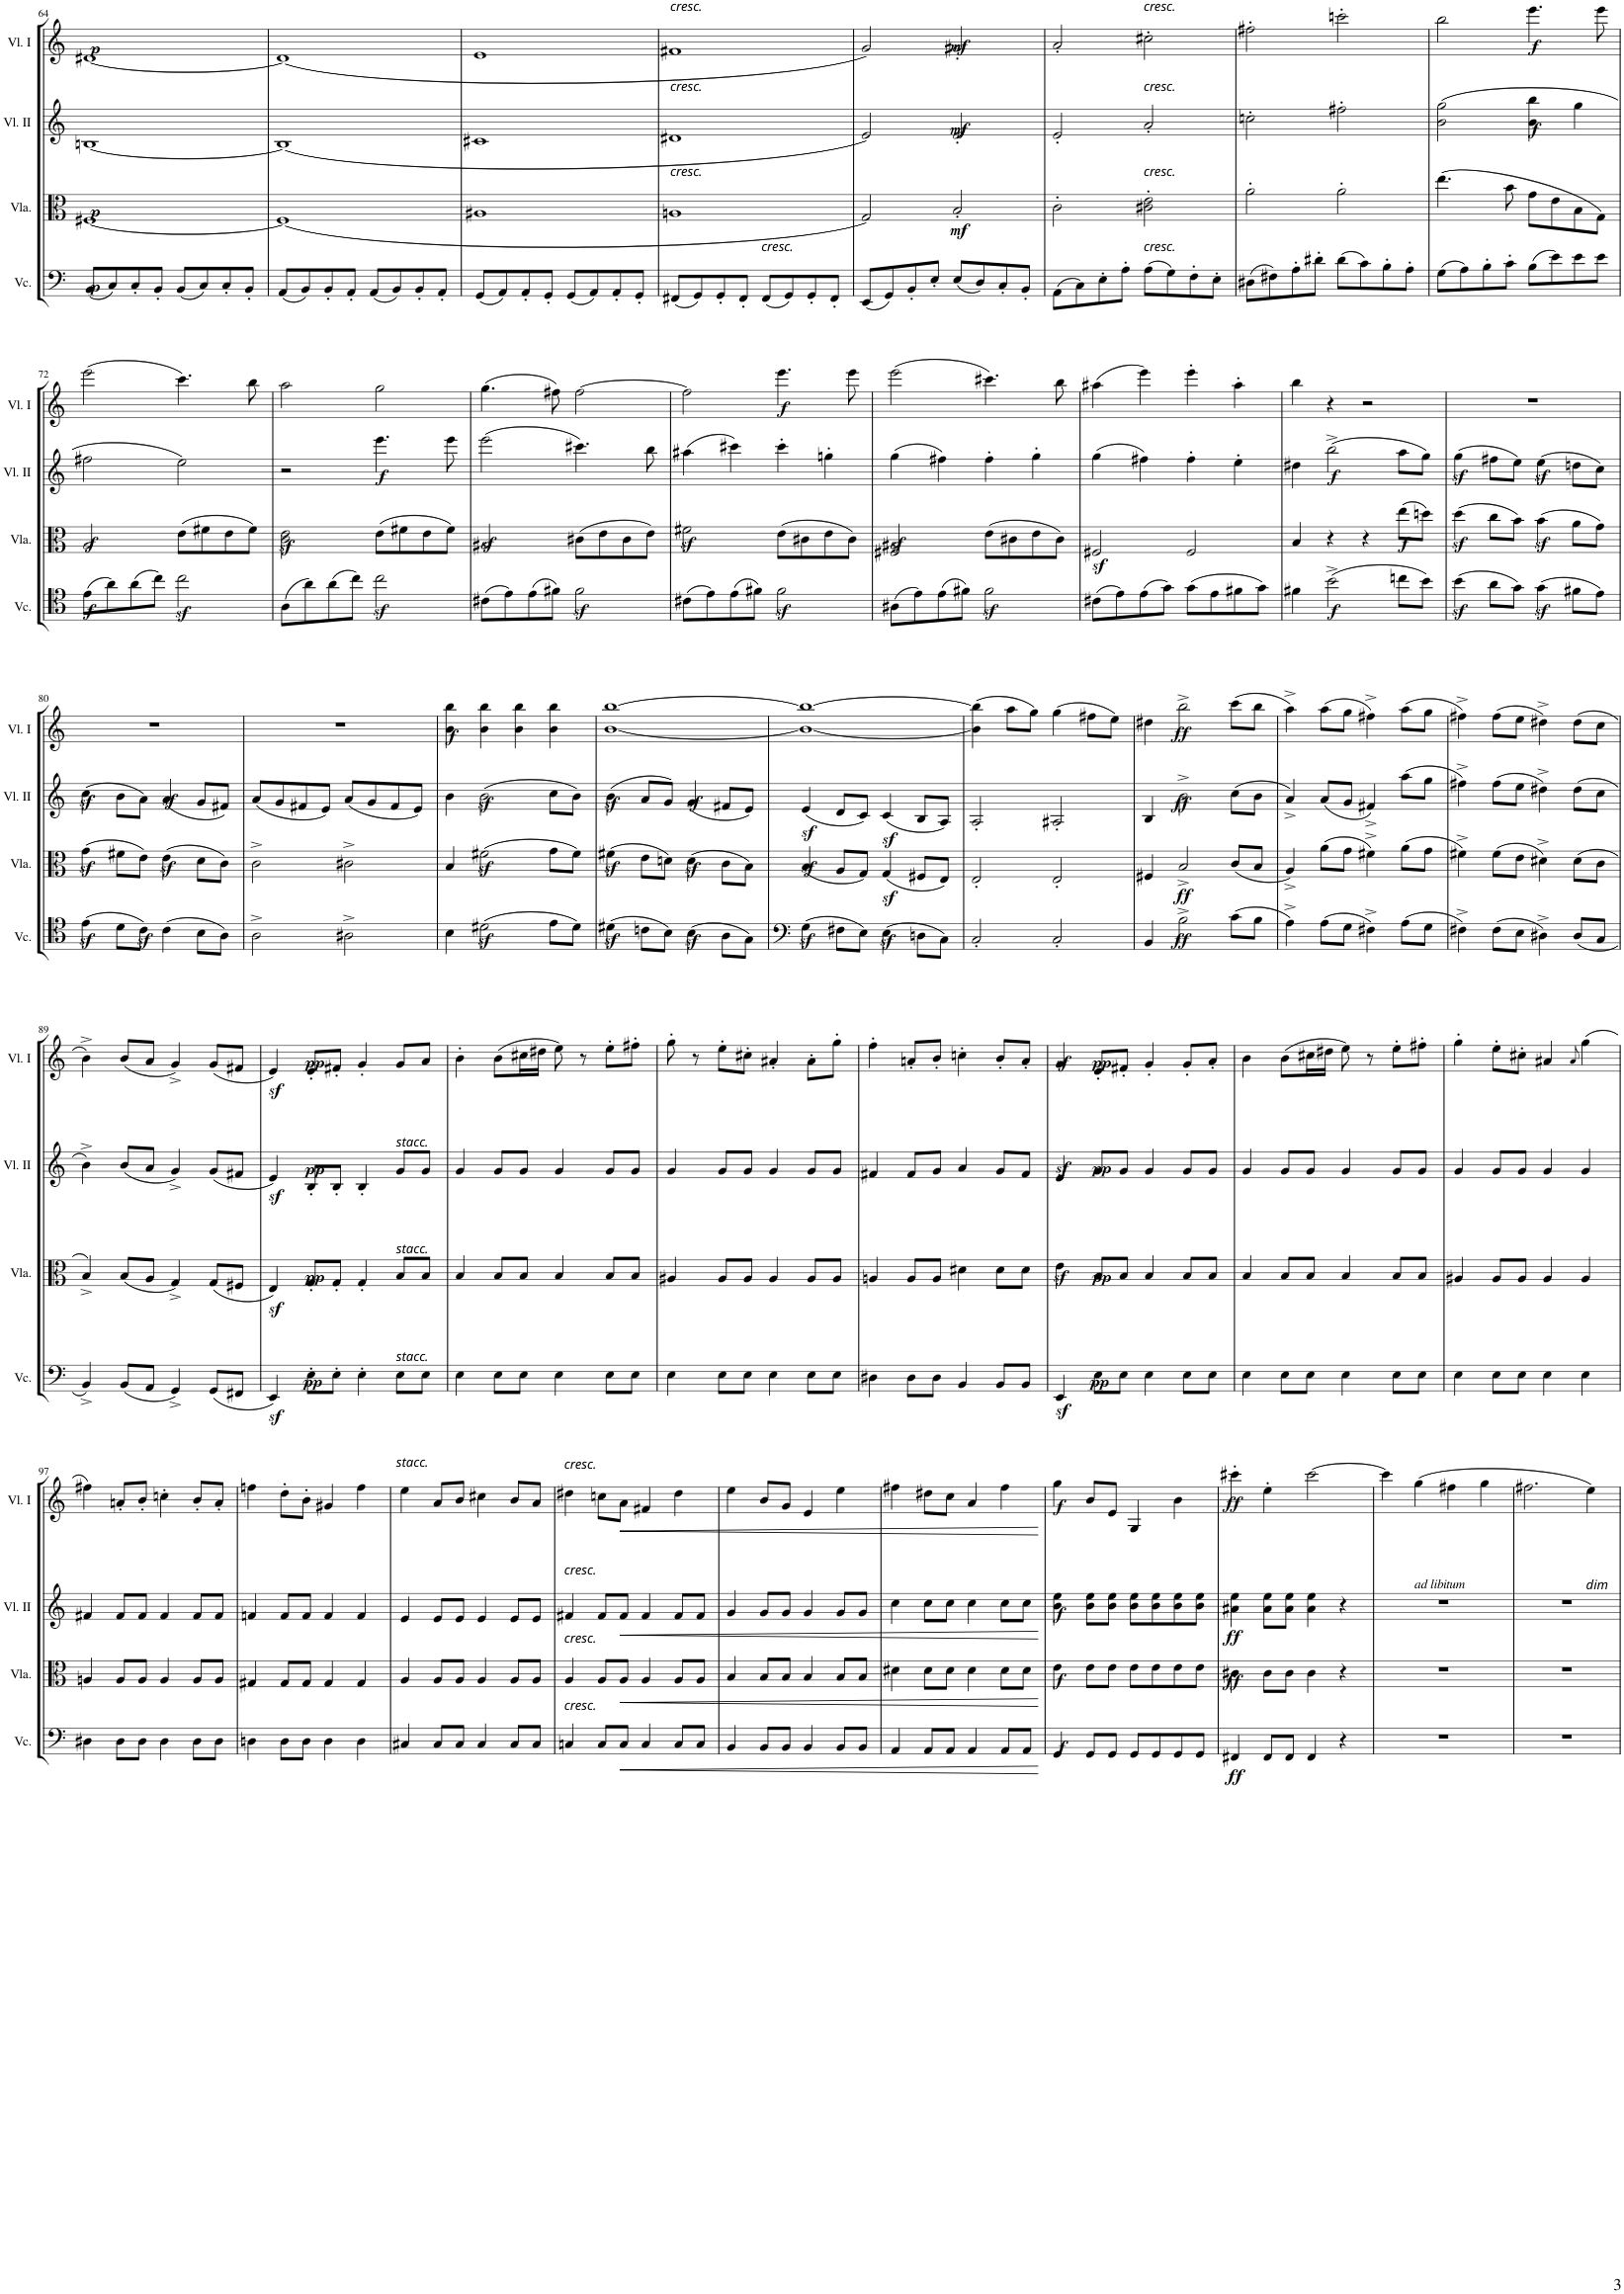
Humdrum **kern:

**kern	**dynam	**kern	**dynam	**kern	**dynam	**kern	**dynam
*part4	*part4	*part3	*part3	*part2	*part2	*part1	*part1
*staff4	*staff4	*staff3	*staff3	*staff2	*staff2	*staff1	*staff1
*I"Violoncello	*	*I"Viola	*	*I"Violine II	*	*I"Violine I	*
*I'Vc.	*	*I'Vla.	*	*I'Vl. II	*	*I'Vl. I	*
!!LO:PB:g=z
*clefF4	*	*clefC3	*	*clefG2	*	*clefG2	*
*k[]	*	*k[]	*	*k[]	*	*k[]	*
*M2/2	*	*M2/2	*	*M2/2	*	*M2/2	*
*met(c|)	*	*met(c|)	*	*met(c|)	*	*met(c|)	*
=64	=64	=64	=64	=64	=64	=64	=64
!	!LO:DY:a	!	!LO:DY:a	!	!	!	!LO:DY:a
(<8BB/L	p	[1F#X	p	[1Bn	.	[1d#X	p
8C/)	.	.	.	.	.	.	.
8C'/	.	.	.	.	.	.	.
8BB'/J	.	.	.	.	.	.	.
(<8BB/L	.	.	.	.	.	.	.
8C/)	.	.	.	.	.	.	.
8C'/	.	.	.	.	.	.	.
8BB'/J	.	.	.	.	.	.	.
=65	=65	=65	=65	=65	=65	=65	=65
(<8AA/L	.	(<1F#]	.	(<1B]	.	(<1d#]	.
8BB/)	.	.	.	.	.	.	.
8BB'/	.	.	.	.	.	.	.
8AA'/J	.	.	.	.	.	.	.
(<8AA/L	.	.	.	.	.	.	.
8BB/)	.	.	.	.	.	.	.
8BB'/	.	.	.	.	.	.	.
8AA'/J	.	.	.	.	.	.	.
=66	=66	=66	=66	=66	=66	=66	=66
(<8GG/L	.	1A#X	.	1c#X	.	1e	.
8AA/)	.	.	.	.	.	.	.
8AA'/	.	.	.	.	.	.	.
8GG'/J	.	.	.	.	.	.	.
(<8GG/L	.	.	.	.	.	.	.
8AA/)	.	.	.	.	.	.	.
8AA'/	.	.	.	.	.	.	.
8GG'/J	.	.	.	.	.	.	.
=67	=67	=67	=67	=67	=67	=67	=67
!	!	!	!	!	!	!LO:TX:a:i:t=cresc.	!
!	!	!	!	!LO:TX:a:i:t=cresc.	!	!	!
!	!	!LO:TX:a:i:t=cresc.	!	!	!	!	!
(<8FF#X/L	.	1An	.	1d#X	.	1f#X	.
8GG/)	.	.	.	.	.	.	.
8GG'/	.	.	.	.	.	.	.
8FF#'/J	.	.	.	.	.	.	.
!LO:TX:a:i:t=cresc.	!	!	!	!	!	!	!
(<8FF#/L	.	.	.	.	.	.	.
8GG/)	.	.	.	.	.	.	.
8GG'/	.	.	.	.	.	.	.
8FF#'/J	.	.	.	.	.	.	.
=68	=68	=68	=68	=68	=68	=68	=68
(<8EE/L	.	2G/)	.	2e/)	.	2g/)	.
8GG/)	.	.	.	.	.	.	.
8BB'/	.	.	.	.	.	.	.
8E'/J	.	.	.	.	.	.	.
!	!	!	!LO:DY:b	!	!LO:DY:a	!	!LO:DY:a
(<8E/L	.	2B'/	mf	2e'/	mf	2g#X'/	mf
8D/)	.	.	.	.	.	.	.
8C'/	.	.	.	.	.	.	.
8BB'/J	.	.	.	.	.	.	.
=69	=69	=69	=69	=69	=69	=69	=69
(>8AA\L	.	2c'\	.	2e'/	.	2a'/	.
8C\)	.	.	.	.	.	.	.
8E'\	.	.	.	.	.	.	.
8A'\J	.	.	.	.	.	.	.
!	!	!	!	!	!	!LO:TX:a:i:t=cresc.	!
!	!	!	!	!LO:TX:a:i:t=cresc.	!	!	!
!	!	!LO:TX:a:i:t=cresc.	!	!	!	!	!
!LO:TX:a:i:t=cresc.	!	!	!	!	!	!	!
(>8A\L	.	2c#X\' 2e\'	.	2a'/	.	2cc#X'\	.
8G\)	.	.	.	.	.	.	.
8F'\	.	.	.	.	.	.	.
8E'\J	.	.	.	.	.	.	.
=70	=70	=70	=70	=70	=70	=70	=70
(>8D#X\L	.	2a'\	.	2ccn'\	.	2ff#X'\	.
8F#X\)	.	.	.	.	.	.	.
8A'\	.	.	.	.	.	.	.
8d#X'\J	.	.	.	.	.	.	.
(>8d#\L	.	2a'\	.	2ff#X'\	.	2cccn'\	.
8c\)	.	.	.	.	.	.	.
8B'\	.	.	.	.	.	.	.
8A'\J	.	.	.	.	.	.	.
=71	=71	=71	=71	=71	=71	=71	=71
(>8G\L	.	(>4.ee\	.	(>2b\ 2gg\	.	2bb\	.
8A\)	.	.	.	.	.	.	.
8B'\	.	.	.	.	.	.	.
8c'\J	.	8b\	.	.	.	.	.
!	!	!	!	!	!LO:DY:a	!	!LO:DY:a
(>8B\L	.	8g\L	.	4b\ 4bb\	f	4.eee\	f
8e\)	.	8e\	.	.	.	.	.
8e\	.	8B\	.	4gg\	.	.	.
8e\J	.	8G\J)	.	.	.	8eee\	.
!!LO:LB:g=z
=72	=72	=72	=72	=72	=72	=72	=72
!	!LO:DY:a	!	!LO:DY:a	!	!	!	!
(>8e\L	f	2A/	f	2ff#X\	.	(>2eee\	.
8a\)	.	.	.	.	.	.	.
(>8a\	.	.	.	.	.	.	.
8cc\J)	.	.	.	.	.	.	.
2ccz>\	.	(>8e\L	.	2ee\)	.	4.ccc\)	.
.	.	8f#X\	.	.	.	.	.
.	.	8e\	.	.	.	.	.
.	.	8f#\J)	.	.	.	8bb\	.
=73	=73	=73	=73	=73	=73	=73	=73
(>8A\L	.	2c\z> 2e\z>	.	2r	.	2aa\	.
8a\)	.	.	.	.	.	.	.
(>8a\	.	.	.	.	.	.	.
8cc\J)	.	.	.	.	.	.	.
!	!	!	!	!	!LO:DY:a	!	!
2ccz>\	.	(>8e\L	.	4.eee\	f	2gg\	.
.	.	8f#X\	.	.	.	.	.
.	.	8e\	.	.	.	.	.
.	.	8f#\J)	.	8eee\	.	.	.
=74	=74	=74	=74	=74	=74	=74	=74
(>8c#X\L	.	2A#Xz>/	.	(>2eee\	.	(>4.gg\	.
8e\)	.	.	.	.	.	.	.
(>8e\	.	.	.	.	.	.	.
8f#X\J)	.	.	.	.	.	8ff#X\)	.
2f#z>\	.	(>8c#X\L	.	4.ccc#X\)	.	[2ff#\	.
.	.	8e\	.	.	.	.	.
.	.	8c#\	.	.	.	.	.
.	.	8e\J)	.	8bb\	.	.	.
=75	=75	=75	=75	=75	=75	=75	=75
(>8c#X\L	.	2f#Xz>\	.	(>4aa#X\	.	2ff#\]	.
8e\)	.	.	.	.	.	.	.
(>8e\	.	.	.	4ccc#X\)	.	.	.
8f#X\J)	.	.	.	.	.	.	.
!	!	!	!	!	!	!	!LO:DY:a
2f#z>\	.	(>8e\L	.	4ccc#'\	.	4.eee\	f
.	.	8c#X\	.	.	.	.	.
.	.	8e\	.	4ggn'\	.	.	.
.	.	8c#\J)	.	.	.	8eee\	.
=76	=76	=76	=76	=76	=76	=76	=76
(>8A#X\L	.	2F#X/z> 2A#X/z>	.	(>4gg\	.	(>2eee\	.
8e\)	.	.	.	.	.	.	.
(>8e\	.	.	.	4ff#X\)	.	.	.
8f#X\J)	.	.	.	.	.	.	.
2f#z>\	.	(>8e\L	.	4ff#'\	.	4.ccc#X\)	.
.	.	8c#X\	.	.	.	.	.
.	.	8e\	.	4gg'\	.	.	.
.	.	8c#\J)	.	.	.	8bb\	.
=77	=77	=77	=77	=77	=77	=77	=77
(>8c#X\L	.	2F#Xz</	.	(>4gg\	.	(>4aa#X\	.
8e\)	.	.	.	.	.	.	.
(>8e\	.	.	.	4ff#X\)	.	4eee\)	.
8g\J)	.	.	.	.	.	.	.
(>8g\L	.	2F#/	.	4ff#'\	.	4eee'\	.
8e\	.	.	.	.	.	.	.
8f#X\	.	.	.	4ee'\	.	4aa#'\	.
8g\J)	.	.	.	.	.	.	.
=78	=78	=78	=78	=78	=78	=78	=78
4f#X\	.	4B/	.	4dd#X\	.	4bb\	.
!	!LO:DY:a	!	!	!	!LO:DY:a	!	!
(>2b^\	f	4r	.	(>2bb^\	f	4r	.
.	.	4r	.	.	.	2r	.
!	!	!	!LO:DY:a	!	!	!	!
8ccn\L	.	(>8ee\L	f	8aa\L	.	.	.
8b\J)	.	8ddn\J)	.	8gg\J)	.	.	.
=79	=79	=79	=79	=79	=79	=79	=79
(>4bz>\	.	(>4ddz>\	.	(>4ggz>\	.	1r	.
8a\L	.	8cc\L	.	8ff#X\L	.	.	.
8g\J)	.	8b\J)	.	8ee\J)	.	.	.
(>4gz>\	.	(>4bz>\	.	(>4eez>\	.	.	.
8f#X\L	.	8a\L	.	8ddn\L	.	.	.
8e\J)	.	8g\J)	.	8cc\J)	.	.	.
!!LO:LB:g=z
=80	=80	=80	=80	=80	=80	=80	=80
(>4ez>\	.	(>4gz>\	.	(>4ccz>\	.	1r	.
8d\L	.	8f#X\L	.	8b\L	.	.	.
8cz>\J)	.	8e\J)	.	8a\J)	.	.	.
(>4c\	.	(>4ez>\	.	(<4az>/	.	.	.
8B\L	.	8d\L	.	8g/L	.	.	.
8A\J)	.	8c\J)	.	8f#X/J)	.	.	.
=81	=81	=81	=81	=81	=81	=81	=81
2A^\	.	2c^\	.	(<8a/L	.	1r	.
.	.	.	.	8g/	.	.	.
.	.	.	.	8f#X/	.	.	.
.	.	.	.	8e/J)	.	.	.
2A#X^\	.	2c#X^\	.	(<8a/L	.	.	.
.	.	.	.	8g/	.	.	.
.	.	.	.	8f#/	.	.	.
.	.	.	.	8e/J)	.	.	.
=82	=82	=82	=82	=82	=82	=82	=82
!	!	!	!	!	!	!	!LO:DY:a
4B\	.	4B/	.	4b\	.	4b\ 4bb\	f
(>2d#Xz>\	.	(>2f#Xz>\	.	(>2bz>\	.	4b\ 4bb\	.
.	.	.	.	.	.	4b\ 4bb\	.
8e\L	.	8g\L	.	8cc\L	.	4b\ 4bb\	.
8d#\J)	.	8f#\J)	.	8b\J)	.	.	.
=83	=83	=83	=83	=83	=83	=83	=83
(>4d#Xz>\	.	(>4f#Xz>\	.	(>4bz>\	.	[1b [1bb	.
8cn\L	.	8e\L	.	8a/L	.	.	.
8B\J)	.	8dn\J)	.	8g/J)	.	.	.
(>4Bz>\	.	(>4dz>\	.	(<4gz>/	.	.	.
8A\L	.	8c\L	.	8f#X/L	.	.	.
8G\J)	.	8B\J)	.	8e/J)	.	.	.
=84	=84	=84	=84	=84	=84	=84	=84
(>4Gz>\	.	(<4Bz>/	.	(<4ez</	.	1b_ 1bb_	.
8F#X\L	.	8A/L	.	8d/L	.	.	.
8E\J)	.	8G/J)	.	8c/J)	.	.	.
(>4Ez>\	.	(<4Gz</	.	(<4cz</	.	.	.
8Dn\L	.	8F#X/L	.	8B/L	.	.	.
8C\J)	.	8E/J)	.	8A/J)	.	.	.
=85	=85	=85	=85	=85	=85	=85	=85
2C'/	.	2E'/	.	2A'/	.	(>4b\] 4bb\]	.
.	.	.	.	.	.	8aa\L	.
.	.	.	.	.	.	8gg\J)	.
2C'/	.	2E'/	.	2A#X'/	.	(>4gg\	.
.	.	.	.	.	.	8ff#X\L	.
.	.	.	.	.	.	8ee\J)	.
=86	=86	=86	=86	=86	=86	=86	=86
4BB/	.	4F#X/	.	4B/	.	4dd#X\	.
!	!LO:DY:a	!	!LO:DY:b	!	!LO:DY:a	!	!LO:DY:a
2B^\	ff	2B^/	ff	2b^\	ff	2bb^\	ff
(>8c\L	.	(<8c/L	.	(>8cc\L	.	(>8ccc\L	.
8B\J	.	8B/J	.	8b\J	.	8bb\J	.
=87	=87	=87	=87	=87	=87	=87	=87
4A^\)	.	4A^/)	.	4a^/)	.	4aa^\)	.
(>8A\L	.	(>8a\L	.	(<8a/L	.	(>8aa\L	.
8G\J	.	8g\J	.	8g/J	.	8gg\J	.
4F#X^\)	.	4f#X^\)	.	4f#X^/)	.	4ff#X^\)	.
(>8A\L	.	(>8a\L	.	(>8aa\L	.	(>8aa\L	.
8G\J	.	8g\J	.	8gg\J	.	8gg\J	.
=88	=88	=88	=88	=88	=88	=88	=88
4F#X^\)	.	4f#X^\)	.	4ff#X^\)	.	4ff#X^\)	.
(>8F#\L	.	(>8f#\L	.	(>8ff#\L	.	(>8ff#\L	.
8E\J	.	8e\J	.	8ee\J	.	8ee\J	.
4D#X^\)	.	4d#X^\)	.	4dd#X^\)	.	4dd#X^\)	.
(<8D#/L	.	(>8d#\L	.	(>8dd#\L	.	(>8dd#\L	.
8C/J	.	8c\J	.	8cc\J	.	8cc\J	.
!!LO:LB:g=z
=89	=89	=89	=89	=89	=89	=89	=89
4BB^/)	.	4B^/)	.	4b^\)	.	4b^\)	.
(<8BB/L	.	(<8B/L	.	(<8b/L	.	(<8b/L	.
8AA/J	.	8A/J	.	8a/J	.	8a/J	.
4GG^/)	.	4G^/)	.	4g^/)	.	4g^/)	.
(<8GG/L	.	(<8G/L	.	(<8g/L	.	(<8g/L	.
8FF#X/J	.	8F#X/J	.	8f#X/J	.	8f#X/J	.
=90	=90	=90	=90	=90	=90	=90	=90
4EEz</)	.	4Ez</)	.	4ez</)	.	4ez</)	.
!	!LO:DY:a	!	!LO:DY:a	!	!LO:DY:a	!	!LO:DY:a
8E'\L	pp	8G'/L	pp	8B'/L	pp	8e'/L	pp
8E'\J	.	8G'/J	.	8B'/J	.	8f#X'/J	.
4E'\	.	4G'/	.	4B'/	.	4g'/	.
!	!	!	!	!	!	!LO:TX:b:i:t=stacc.	!
!	!	!	!	!LO:TX:b:i:t=stacc.	!	!	!
!	!	!LO:TX:b:i:t=stacc.	!	!	!	!	!
!LO:TX:b:i:t=stacc.	!	!	!	!	!	!	!
8E\L	.	8B/L	.	8g/L	.	8g/L	.
8E\J	.	8B/J	.	8g/J	.	8a/J	.
=91	=91	=91	=91	=91	=91	=91	=91
4E\	.	4B/	.	4g/	.	4b'\	.
8E\L	.	8B/L	.	8g/L	.	(>8b\L	.
8E\J	.	8B/J	.	8g/J	.	16cc#X\L	.
.	.	.	.	.	.	16dd#X\JJ	.
4E\	.	4B/	.	4g/	.	8ee\)	.
.	.	.	.	.	.	8r	.
8E\L	.	8B/L	.	8g/L	.	8ee'\L	.
8E\J	.	8B/J	.	8g/J	.	8ff#X'\J	.
=92	=92	=92	=92	=92	=92	=92	=92
4E\	.	4A#X/	.	4g/	.	8gg'\	.
.	.	.	.	.	.	8r	.
8E\L	.	8A#/L	.	8g/L	.	8ee'\L	.
8E\J	.	8A#/J	.	8g/J	.	8cc#X'\J	.
4E\	.	4A#/	.	4g/	.	4a#X'/	.
8E\L	.	8A#/L	.	8g/L	.	8a#'\L	.
8E\J	.	8A#/J	.	8g/J	.	8gg'\J	.
=93	=93	=93	=93	=93	=93	=93	=93
4D#X\	.	4An/	.	4f#X/	.	4ff'\	.
8D#\L	.	8A/L	.	8f#/L	.	8an'/L	.
8D#\J	.	8A/J	.	8g/J	.	8b'/J	.
4BB/	.	4d#X\	.	4a/	.	4ccn'\	.
8BB/L	.	8d#\L	.	8g/L	.	8b'/L	.
8BB/J	.	8d#\J	.	8f#/J	.	8a'/J	.
=94	=94	=94	=94	=94	=94	=94	=94
4EEz</	.	4ez>\	.	4ez>/	.	4gz>/	.
!	!LO:DY:a	!	!LO:DY:a	!	!LO:DY:a	!	!LO:DY:a
8E\L	pp	8B/L	pp	8g/L	pp	8e'/L	pp
8E\J	.	8B/J	.	8g/J	.	8f#X'/J	.
4E\	.	4B/	.	4g/	.	4g'/	.
8E\L	.	8B/L	.	8g/L	.	8g'/L	.
8E\J	.	8B/J	.	8g/J	.	8a'/J	.
=95	=95	=95	=95	=95	=95	=95	=95
4E\	.	4B/	.	4g/	.	4b\	.
8E\L	.	8B/L	.	8g/L	.	(>8b\L	.
8E\J	.	8B/J	.	8g/J	.	16cc#X\L	.
.	.	.	.	.	.	16dd#X\JJ	.
4E\	.	4B/	.	4g/	.	8ee\)	.
.	.	.	.	.	.	8r	.
8E\L	.	8B/L	.	8g/L	.	8ee'\L	.
8E\J	.	8B/J	.	8g/J	.	8ff#X'\J	.
=96	=96	=96	=96	=96	=96	=96	=96
4E\	.	4A#X/	.	4g/	.	4gg'\	.
8E\L	.	8A#/L	.	8g/L	.	8ee'\L	.
8E\J	.	8A#/J	.	8g/J	.	8cc#X'\J	.
4E\	.	4A#/	.	4g/	.	4a#X/	.
.	.	.	.	.	.	8qa#/	.
4E\	.	4A#/	.	4g/	.	(>4gg\	.
!!LO:LB:g=z
=97	=97	=97	=97	=97	=97	=97	=97
4D#X\	.	4An/	.	4f#X/	.	4ff#X\)	.
8D#\L	.	8A/L	.	8f#/L	.	8an'/L	.
8D#\J	.	8A/J	.	8f#/J	.	8b'/J	.
4D#\	.	4A/	.	4f#/	.	4ccn'\	.
8D#\L	.	8A/L	.	8f#/L	.	8b'/L	.
8D#\J	.	8A/J	.	8f#/J	.	8a'/J	.
=98	=98	=98	=98	=98	=98	=98	=98
4Dn\	.	4G#X/	.	4fn/	.	4ffn\	.
8D\L	.	8G#/L	.	8f/L	.	8dd'\L	.
8D\J	.	8G#/J	.	8f/J	.	8b'\J	.
4D\	.	4G#/	.	4f/	.	4g#X/	.
4D\	.	4G#/	.	4f/	.	4ff\	.
=99	=99	=99	=99	=99	=99	=99	=99
4C#X/	.	4A/	.	4e/	.	4ee\	.
8C#/L	.	8A/L	.	8e/L	.	8a/L	.
8C#/J	.	8A/J	.	8e/J	.	8b/J	.
4C#/	.	4A/	.	4e/	.	4cc#X\	.
8C#/L	.	8A/L	.	8e/L	.	8b/L	.
8C#/J	.	8A/J	.	8e/J	.	8a/J	.
=100	=100	=100	=100	=100	=100	=100	=100
!	!	!	!	!	!	!LO:TX:a:i:t=cresc.	!
!	!	!	!	!LO:TX:a:i:t=cresc.	!	!	!
!	!	!LO:TX:a:i:t=cresc.	!	!	!	!	!
!LO:TX:a:i:t=cresc.	!	!	!	!	!	!	!
4Cn/	.	4A/	.	4f#X/	.	4dd#X\	.
8C/L	.	8A/L	.	8f#/L	.	8ccn\L	.
!	!LO:HP:b	!	!LO:HP:b	!	!LO:HP:b	!	!LO:HP:b
8C/J	<	8A/J	<	8f#/J	<	8a\J	<
4C/	.	4A/	.	4f#/	.	4f#X/	.
8C/L	.	8A/L	.	8f#/L	.	4dd#\	.
8C/J	.	8A/J	.	8f#/J	.	.	.
=101	=101	=101	=101	=101	=101	=101	=101
4BB/	.	4B/	.	4g/	.	4ee\	.
8BB/L	.	8B/L	.	8g/L	.	8b/L	.
8BB/J	.	8B/J	.	8g/J	.	8g/J	.
4BB/	.	4B/	.	4g/	.	4e/	.
8BB/L	.	8B/L	.	8g/L	.	4ee\	.
8BB/J	.	8B/J	.	8g/J	.	.	.
=102	=102	=102	=102	=102	=102	=102	=102
4AA/	.	4d#X\	.	4cc\	.	4ff#X\	.
8AA/L	.	8d#\L	.	8cc\L	.	8dd#X\L	.
8AA/J	.	8d#\J	.	8cc\J	.	8cc\J	.
4AA/	.	4d#\	.	4cc\	.	4a/	.
8AA/L	.	8d#\L	.	8cc\L	.	4ff#\	.
8AA/J	.	8d#\J	.	8cc\J	.	.	.
.	[	.	[	.	[	.	[
=103	=103	=103	=103	=103	=103	=103	=103
!	!LO:DY:a	!	!LO:DY:a	!	!LO:DY:a	!	!LO:DY:a
4GG/	f	4e\	f	4b\ 4ee\	f	4gg\	f
8GG/L	.	8e\L	.	8b\ 8ee\L	.	8b/L	.
8GG/J	.	8e\J	.	8b\ 8ee\J	.	8e/J	.
8GG/L	.	8e\L	.	8b\ 8ee\L	.	4G/	.
8GG/	.	8e\	.	8b\ 8ee\	.	.	.
8GG/	.	8e\	.	8b\ 8ee\	.	4b\	.
8GG/J	.	8e\J	.	8b\ 8ee\J	.	.	.
=104	=104	=104	=104	=104	=104	=104	=104
!	!LO:DY:b	!	!LO:DY:a	!	!LO:DY:b	!	!LO:DY:a
4FF#X/	ff	4c#X\	ff	4a#X\ 4ee\	ff	4ccc#X'\	ff
8FF#/L	.	8c#\L	.	8a#\ 8ee\L	.	4ee'\	.
8FF#/J	.	8c#\J	.	8a#\ 8ee\J	.	.	.
4FF#/	.	4c#\	.	4a#\ 4ee\	.	[2ccc#\	.
4r	.	4r	.	4r	.	.	.
=105	=105	=105	=105	=105	=105	=105	=105
1r	.	1r	.	1r	.	4ccc#\]	.
!	!	!	!	!	!	!LO:TX:b:i:t=ad libitum	!
.	.	.	.	.	.	(>4gg\	.
.	.	.	.	.	.	4ff#X\	.
.	.	.	.	.	.	4gg\	.
=106	=106	=106	=106	=106	=106	=106	=106
1r	.	1r	.	1r	.	2.ff#X\	.
!	!	!	!	!	!	!LO:TX:b:i:t=dim	!
.	.	.	.	.	.	4ee\)	.
=	=	=	=	=	=	=	=
*-	*-	*-	*-	*-	*-	*-	*-
